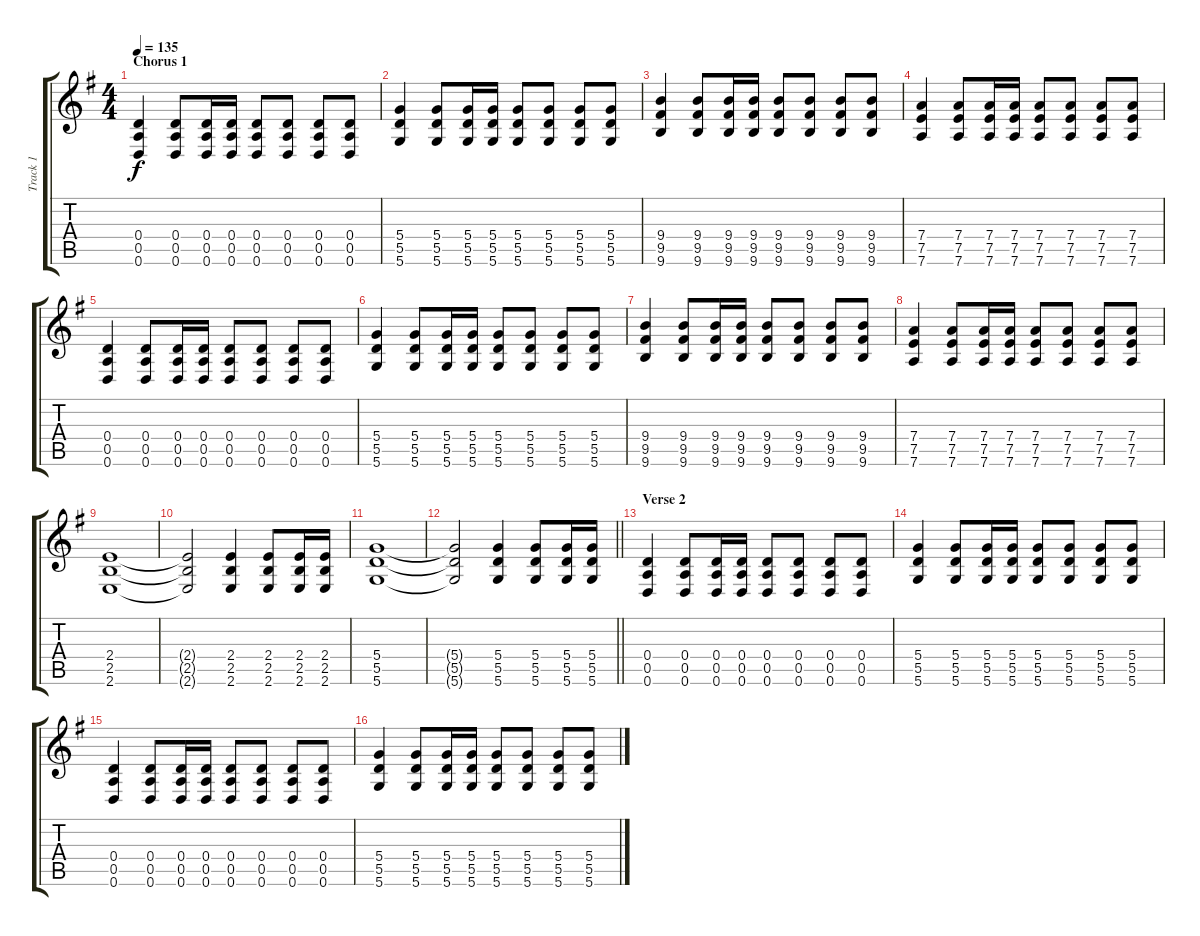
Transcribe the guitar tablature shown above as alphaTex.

\track ("Track 1" "Track 1") {instrument distortionguitar}
\staff {score tabs}
\tuning (E4 B3 G3 D3 A2 D2) {hide}
\ts (4 4)
\section ("" "Chorus 1")
\tempo 135
\clef g2
\ks g
(0.4 0.5 0.6).4{dy f} (0.4 0.5 0.6).8 (0.4 0.5 0.6).16 (0.4 0.5 0.6).16 (0.4 0.5 0.6).8 (0.4 0.5 0.6).8 (0.4 0.5 0.6).8 (0.4 0.5 0.6).8 |
(5.4 5.5 5.6).4 (5.4 5.5 5.6).8 (5.4 5.5 5.6).16 (5.4 5.5 5.6).16 (5.4 5.5 5.6).8 (5.4 5.5 5.6).8 (5.4 5.5 5.6).8 (5.4 5.5 5.6).8 |
(9.4 9.5 9.6).4 (9.4 9.5 9.6).8 (9.4 9.5 9.6).16 (9.4 9.5 9.6).16 (9.4 9.5 9.6).8 (9.4 9.5 9.6).8 (9.4 9.5 9.6).8 (9.4 9.5 9.6).8 |
(7.4 7.5 7.6).4 (7.4 7.5 7.6).8 (7.4 7.5 7.6).16 (7.4 7.5 7.6).16 (7.4 7.5 7.6).8 (7.4 7.5 7.6).8 (7.4 7.5 7.6).8 (7.4 7.5 7.6).8 |
(0.4 0.5 0.6).4 (0.4 0.5 0.6).8 (0.4 0.5 0.6).16 (0.4 0.5 0.6).16 (0.4 0.5 0.6).8 (0.4 0.5 0.6).8 (0.4 0.5 0.6).8 (0.4 0.5 0.6).8 |
(5.4 5.5 5.6).4 (5.4 5.5 5.6).8 (5.4 5.5 5.6).16 (5.4 5.5 5.6).16 (5.4 5.5 5.6).8 (5.4 5.5 5.6).8 (5.4 5.5 5.6).8 (5.4 5.5 5.6).8 |
(9.4 9.5 9.6).4 (9.4 9.5 9.6).8 (9.4 9.5 9.6).16 (9.4 9.5 9.6).16 (9.4 9.5 9.6).8 (9.4 9.5 9.6).8 (9.4 9.5 9.6).8 (9.4 9.5 9.6).8 |
(7.4 7.5 7.6).4 (7.4 7.5 7.6).8 (7.4 7.5 7.6).16 (7.4 7.5 7.6).16 (7.4 7.5 7.6).8 (7.4 7.5 7.6).8 (7.4 7.5 7.6).8 (7.4 7.5 7.6).8 |
(2.4 2.5 2.6).1 |
(2.4{t} 2.5{t} 2.6{t}).2 (2.4 2.5 2.6).4 (2.4 2.5 2.6).8 (2.4 2.5 2.6).16 (2.4 2.5 2.6).16 |
(5.4 5.5 5.6).1 |
\barLineRight lightlight
(5.4{t} 5.5{t} 5.6{t}).2 (5.4 5.5 5.6).4 (5.4 5.5 5.6).8 (5.4 5.5 5.6).16 (5.4 5.5 5.6).16 |
\section ("" "Verse 2")
(0.4 0.5 0.6).4 (0.4 0.5 0.6).8 (0.4 0.5 0.6).16 (0.4 0.5 0.6).16 (0.4 0.5 0.6).8 (0.4 0.5 0.6).8 (0.4 0.5 0.6).8 (0.4 0.5 0.6).8 |
(5.4 5.5 5.6).4 (5.4 5.5 5.6).8 (5.4 5.5 5.6).16 (5.4 5.5 5.6).16 (5.4 5.5 5.6).8 (5.4 5.5 5.6).8 (5.4 5.5 5.6).8 (5.4 5.5 5.6).8 |
(0.4 0.5 0.6).4 (0.4 0.5 0.6).8 (0.4 0.5 0.6).16 (0.4 0.5 0.6).16 (0.4 0.5 0.6).8 (0.4 0.5 0.6).8 (0.4 0.5 0.6).8 (0.4 0.5 0.6).8 |
(5.4 5.5 5.6).4 (5.4 5.5 5.6).8 (5.4 5.5 5.6).16 (5.4 5.5 5.6).16 (5.4 5.5 5.6).8 (5.4 5.5 5.6).8 (5.4 5.5 5.6).8 (5.4 5.5 5.6).8
